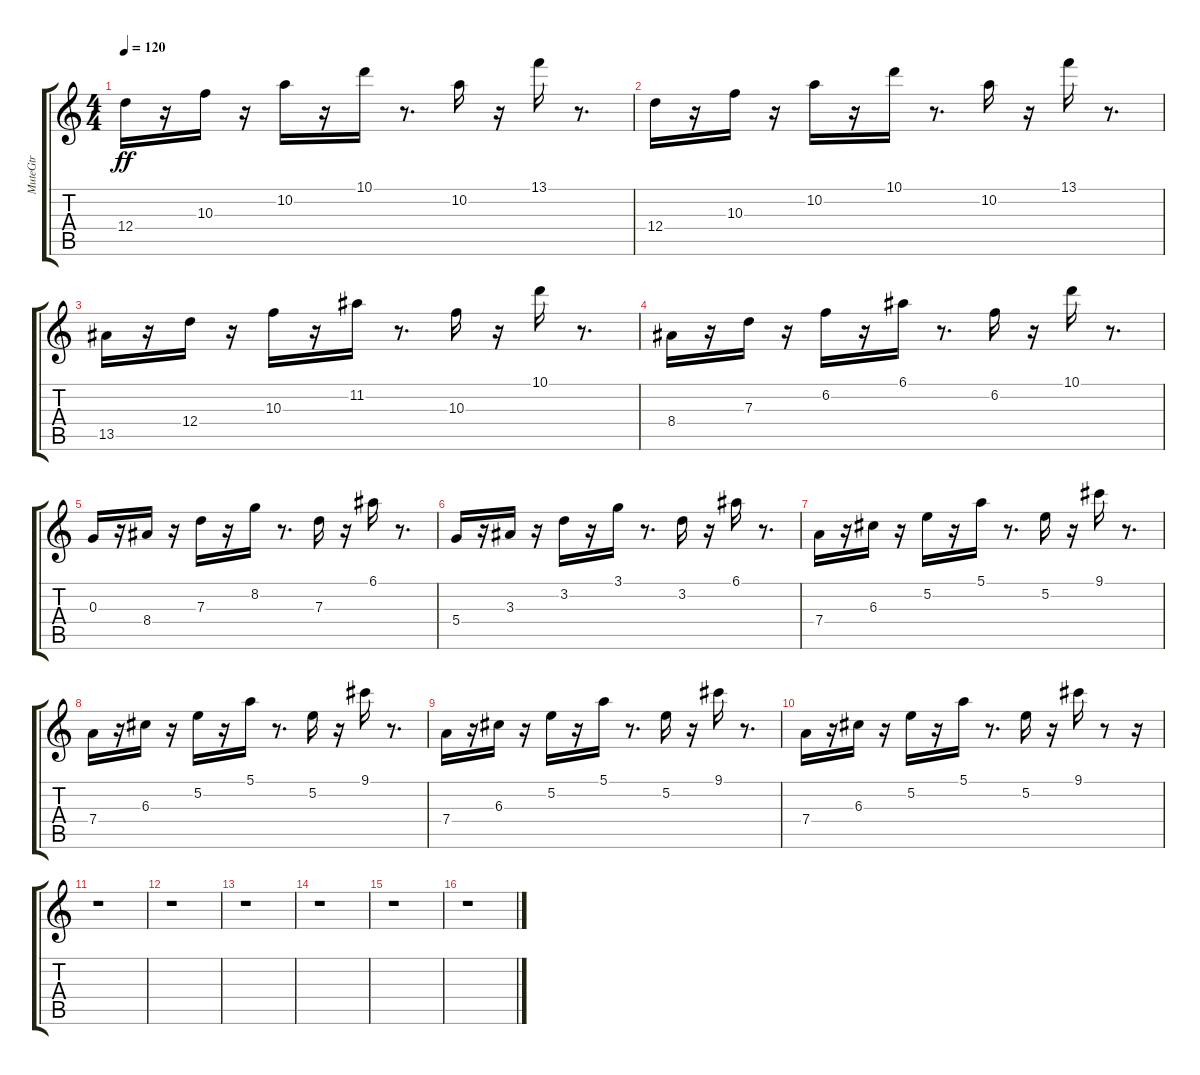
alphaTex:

\track ("MuteGtr" "MuteGtr") {instrument electricguitarmuted}
\staff {score tabs}
\tuning (E4 B3 G3 D3 A2 E2) {hide}
\ts (4 4)
\tempo 120
\clef g2
\ks c
12.4.16{dy ff} r.16 10.3.16 r.16 10.2.16 r.16 10.1.16 r.8{d} 10.2.16 r.16 13.1.16 r.8{d} |
12.4.16 r.16 10.3.16 r.16 10.2.16 r.16 10.1.16 r.8{d} 10.2.16 r.16 13.1.16 r.8{d} |
13.5.16 r.16 12.4.16 r.16 10.3.16 r.16 11.2.16 r.8{d} 10.3.16 r.16 10.1.16 r.8{d} |
8.4.16 r.16 7.3.16 r.16 6.2.16 r.16 6.1.16 r.8{d} 6.2.16 r.16 10.1.16 r.8{d} |
0.3.16 r.16 8.4.16 r.16 7.3.16 r.16 8.2.16 r.8{d} 7.3.16 r.16 6.1.16 r.8{d} |
5.4.16 r.16 3.3.16 r.16 3.2.16 r.16 3.1.16 r.8{d} 3.2.16 r.16 6.1.16 r.8{d} |
7.4.16 r.16 6.3.16 r.16 5.2.16 r.16 5.1.16 r.8{d} 5.2.16 r.16 9.1.16 r.8{d} |
7.4.16 r.16 6.3.16 r.16 5.2.16 r.16 5.1.16 r.8{d} 5.2.16 r.16 9.1.16 r.8{d} |
7.4.16 r.16 6.3.16 r.16 5.2.16 r.16 5.1.16 r.8{d} 5.2.16 r.16 9.1.16 r.8{d} |
7.4.16 r.16 6.3.16 r.16 5.2.16 r.16 5.1.16 r.8{d} 5.2.16 r.16 9.1.16 r.8 r.16 |
r.1 |
r.1 |
r.1 |
r.1 |
r.1 |
r.1
